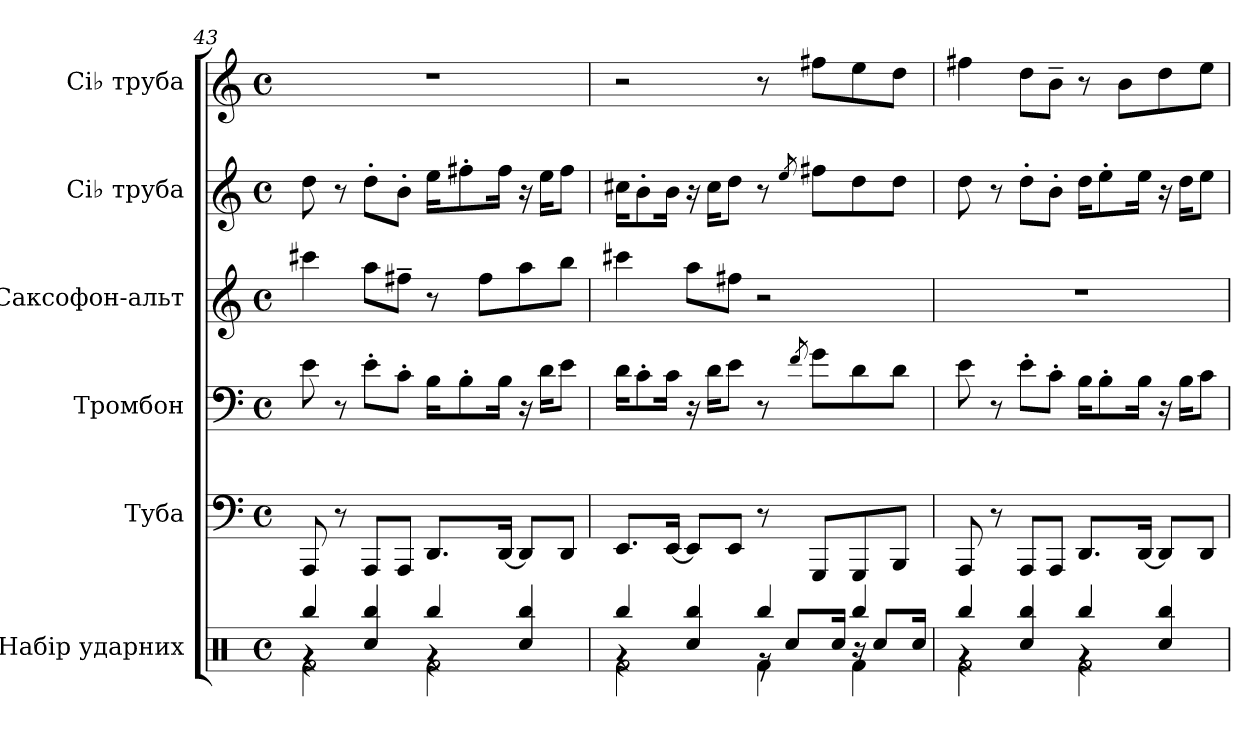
**kern	**kern	**kern	**kern	**kern	**kern
*part6	*part5	*part4	*part3	*part2	*part1
*staff6	*staff5	*staff4	*staff3	*staff2	*staff1
*I"Набір ударних	*I"Туба	*I"Тромбон	*I"Саксофон-альт	*I"Сі♭ труба	*I"Сі♭ труба
*clefX	*clefF4	*clefF4	*clefG2	*clefG2	*clefG2
*	*	*	*ITrd5c9	*ITrd1c2	*ITrd1c2
*k[]	*k[]	*k[]	*k[b-e-a-]	*k[b-e-]	*k[b-e-]
*M4/4	*M4/4	*M4/4	*M4/4	*M4/4	*M4/4
*met(c)	*met(c)	*met(c)	*met(c)	*met(c)	*met(c)
=43	=43	=43	=43	=43	=43
*^	*	*	*	*	*
*	*^	*	*	*	*	*
4rg	2Rf\	4Rbb/	8AAA/	8e\	4een\	8cc\	1r
.	.	.	8r	8r	.	8r	.
4Rcc/	.	4Rbb/	8AAA/L	8e'\L	8cc\L	8cc'\L	.
.	.	.	8AAA/J	8c'\J	8an~\J	8a'\J	.
4rg	2Rf\	4Rbb/	8.DD/L	16B\KL	8r	16dd\KL	.
.	.	.	.	8B'\	.	8een'\	.
.	.	.	.	.	8a\L	.	.
.	.	.	[16DD/Jk	16B\Jk	.	16ee\Jk	.
4Rcc/	.	4Rbb/	8DD/L]	16r	8cc\	16r	.
.	.	.	.	16d\KL	.	16dd\KL	.
.	.	.	8DD/J	8e\J	8dd\J	8ee\J	.
=44	=44	=44	=44	=44	=44	=44	=44
4rg	2Rf\	4Rbb/	8.EE/L	16d\KL	4een\	16bn\KL	2r
.	.	.	.	8c'\	.	8a'\	.
.	.	.	[16EE/Jk	16c\Jk	.	16a\Jk	.
4Rcc/	.	4Rbb/	8EE/L]	16r	8cc\L	16r	.
.	.	.	.	16d\KL	.	16b\KL	.
.	.	.	8EE/J	8e\J	8an\J	8cc\J	.
16rg	4Rf\	4Rbb/	8r	8r	2r	8r	8r
8Rcc/L	.	.	.	.	.	.	.
.	.	.	.	8qf/	.	8qdd/	.
.	.	.	8GGG/L	8g\L	.	8een\L	8een\L
16Rcc/Jk	.	.	.	.	.	.	.
16r	4Rf\	4Rbb/	8GGG/	8d\	.	8cc\	8dd\
8Rcc/L	.	.	.	.	.	.	.
.	.	.	8BBB/J	8d\J	.	8cc\J	8cc\J
16Rcc/Jk	.	.	.	.	.	.	.
!!LO:LB:g=z
=45	=45	=45	=45	=45	=45	=45	=45
4rg	2Rf\	4Rbb/	8AAA/	8e\	1r	8cc\	4een\
.	.	.	8r	8r	.	8r	.
4Rcc/	.	4Rbb/	8AAA/L	8e'\L	.	8cc'\L	8cc\L
.	.	.	8AAA/J	8c'\J	.	8a'\J	8a~\J
4rg	2Rf\	4Rbb/	8.DD/L	16B\KL	.	16cc\KL	8r
.	.	.	.	8B'\	.	8dd'\	.
.	.	.	.	.	.	.	8a\L
.	.	.	[16DD/Jk	16B\Jk	.	16dd\Jk	.
4Rcc/	.	4Rbb/	8DD/L]	16r	.	16r	8cc\
.	.	.	.	16B\KL	.	16cc\KL	.
.	.	.	8DD/J	8c\J	.	8dd\J	8dd\J
*v	*v	*v	*	*	*	*	*
=	=	=	=	=	=
*-	*-	*-	*-	*-	*-
